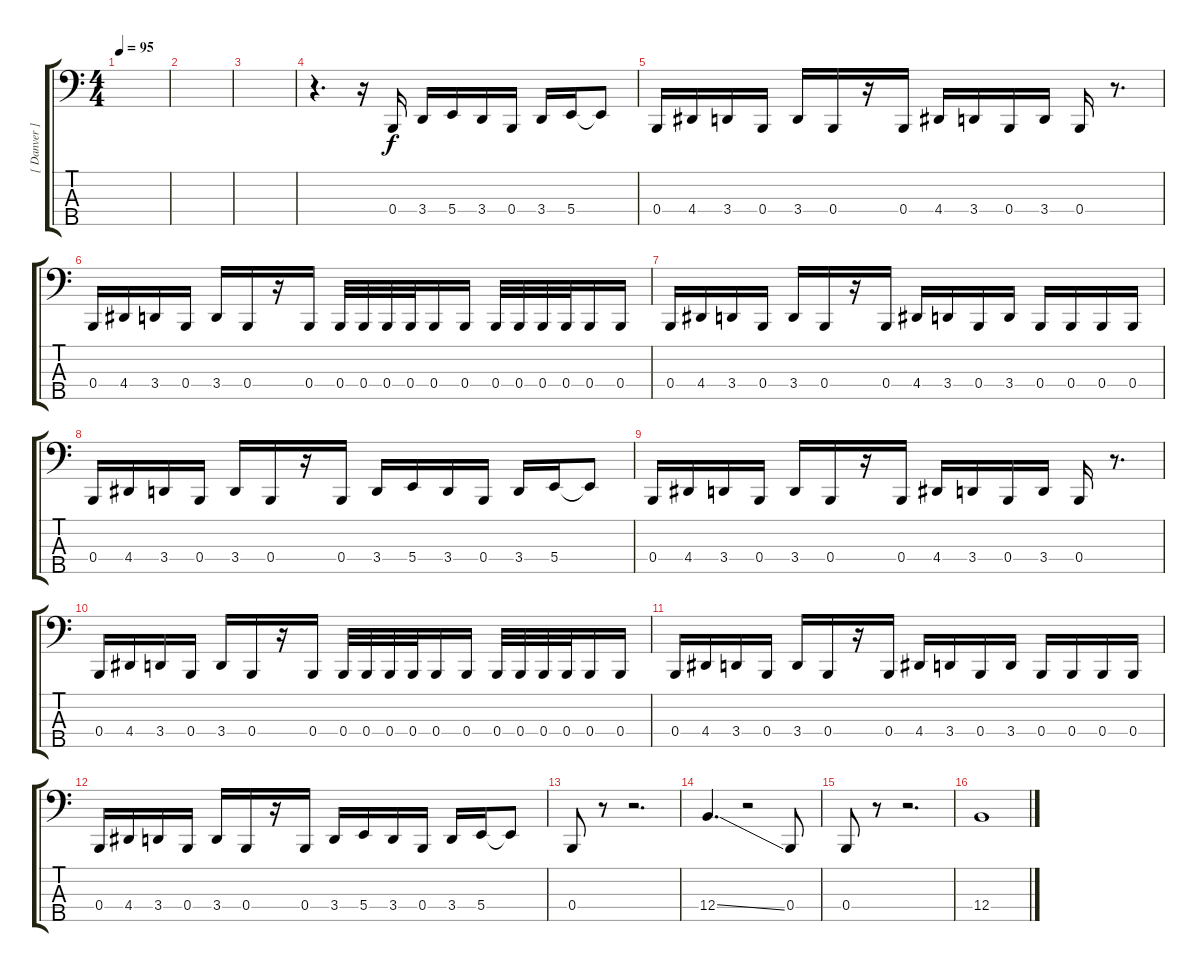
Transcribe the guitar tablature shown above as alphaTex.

\track ("[ Danver ]" "[ Danver ]") {instrument electricbassfinger}
\staff {score tabs}
\tuning (E2 B1 Gb1 B0 Ab0) {hide}
\ts (4 4)
\tempo 95
\clef f4
\ks c
|
|
|
r.4{d} r.16 0.4.16 3.4.16 5.4.16 3.4.16 0.4.16 3.4.16 5.4.16 5.4{t}.8 |
0.4.16 4.4.16 3.4.16 0.4.16 3.4.16 0.4.16 r.16 0.4.16 4.4.16 3.4.16 0.4.16 3.4.16 0.4.16 r.8{d} |
0.4.16 4.4.16 3.4.16 0.4.16 3.4.16 0.4.16 r.16 0.4.16 0.4.32 0.4.32 0.4.32 0.4.32 0.4.16 0.4.16 0.4.32 0.4.32 0.4.32 0.4.32 0.4.16 0.4.16 |
0.4.16 4.4.16 3.4.16 0.4.16 3.4.16 0.4.16 r.16 0.4.16 4.4.16 3.4.16 0.4.16 3.4.16 0.4.16 0.4.16 0.4.16 0.4.16 |
0.4.16 4.4.16 3.4.16 0.4.16 3.4.16 0.4.16 r.16 0.4.16 3.4.16 5.4.16 3.4.16 0.4.16 3.4.16 5.4.16 5.4{t}.8 |
0.4.16 4.4.16 3.4.16 0.4.16 3.4.16 0.4.16 r.16 0.4.16 4.4.16 3.4.16 0.4.16 3.4.16 0.4.16 r.8{d} |
0.4.16 4.4.16 3.4.16 0.4.16 3.4.16 0.4.16 r.16 0.4.16 0.4.32 0.4.32 0.4.32 0.4.32 0.4.16 0.4.16 0.4.32 0.4.32 0.4.32 0.4.32 0.4.16 0.4.16 |
0.4.16 4.4.16 3.4.16 0.4.16 3.4.16 0.4.16 r.16 0.4.16 4.4.16 3.4.16 0.4.16 3.4.16 0.4.16 0.4.16 0.4.16 0.4.16 |
0.4.16 4.4.16 3.4.16 0.4.16 3.4.16 0.4.16 r.16 0.4.16 3.4.16 5.4.16 3.4.16 0.4.16 3.4.16 5.4.16 5.4{t}.8 |
0.4.8 r.8 r.2{d} |
12.4{ss}.4{d} r.2 0.4.8 |
0.4.8 r.8 r.2{d} |
12.4.1
